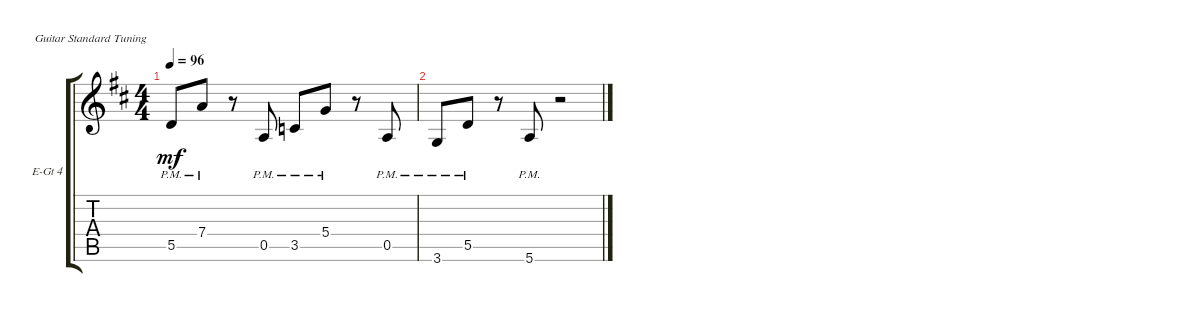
\defaultSystemsLayout 4
\bracketExtendMode groupsimilarinstruments
\firstSystemTrackNameOrientation horizontal
\otherSystemsTrackNameOrientation horizontal
\track ("Electric Guitar 4" "E-Gt 4") {instrument electricguitarclean}
\staff {score tabs}
\tuning (E4 B3 G3 D3 A2 E2)
\ts (4 4)
\tempo 96
\clef g2
\ks d
5.5{pm}.8{dy mf} 7.4{pm}.8 r.8 0.5{pm}.8 3.5{pm}.8 5.4{pm}.8 r.8 0.5{pm}.8 |
3.6{pm}.8 5.5{pm}.8 r.8 5.6{pm}.8 r.2
